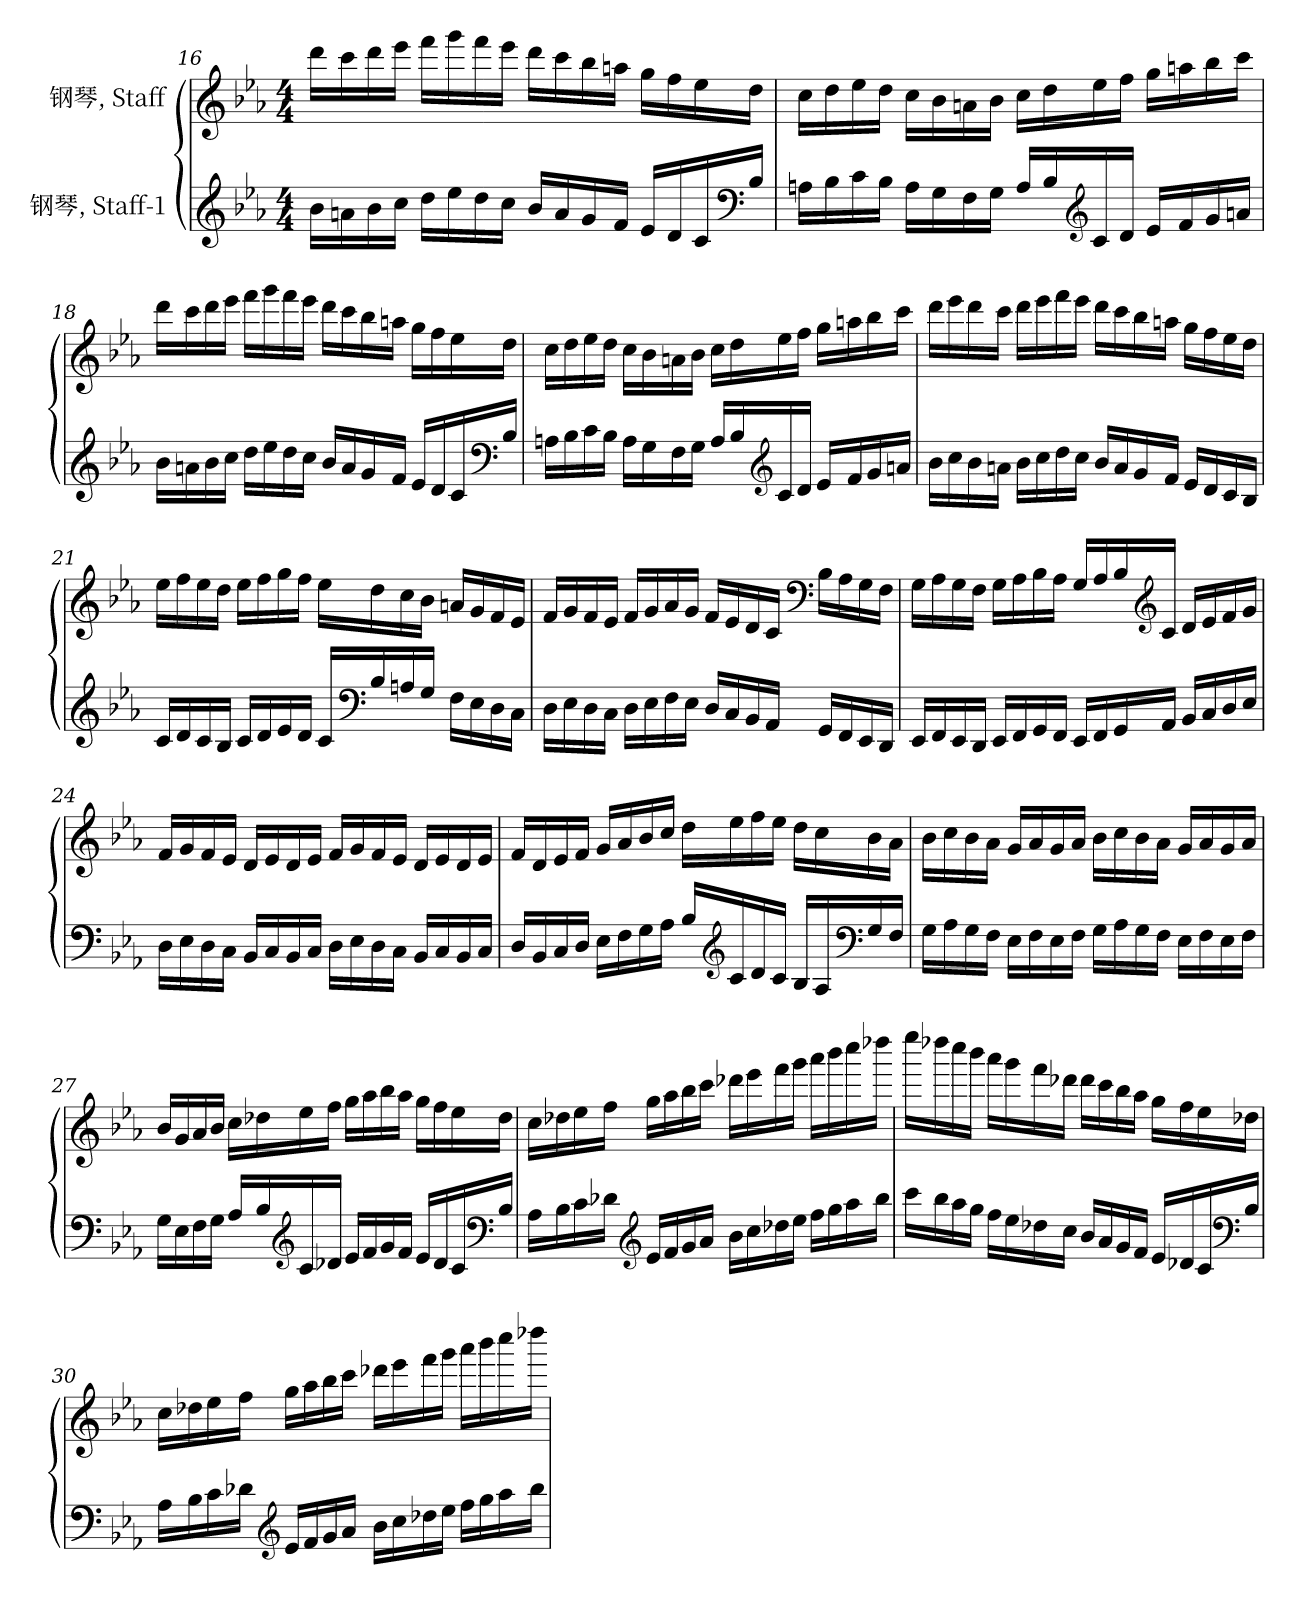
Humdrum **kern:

**kern	**kern
*part2	*part1
*staff2	*staff1
*I"钢琴, Staff-1	*I"钢琴, Staff
!!LO:LB:g=z
*clefG2	*clefG2
*k[b-e-a-]	*k[b-e-a-]
*M4/4	*M4/4
=16	=16
16b-\LL	16ddd\LL
16an\	16ccc\
16b-\	16ddd\
16cc\JJ	16eee-\JJ
16dd\LL	16fff\LL
16ee-\	16ggg\
16dd\	16fff\
16cc\JJ	16eee-\JJ
16b-/LL	16ddd\LL
16a/	16ccc\
16g/	16bb-\
16f/JJ	16aan\JJ
16e-/LL	16gg\LL
16d/	16ff\
16c/	16ee-\
*clefF4	*
16B-/JJ	16dd\JJ
=17	=17
16An\LL	16cc\LL
16B-\	16dd\
16c\	16ee-\
16B-\JJ	16dd\JJ
16A\LL	16cc\LL
16G\	16b-\
16F\	16an\
16G\JJ	16b-\JJ
16A/LL	16cc\LL
16B-/	16dd\
*clefG2	*
16c/	16ee-\
16d/JJ	16ff\JJ
16e-/LL	16gg\LL
16f/	16aan\
16g/	16bb-\
16an/JJ	16ccc\JJ
!!LO:LB:g=z
=18	=18
16b-\LL	16ddd\LL
16an\	16ccc\
16b-\	16ddd\
16cc\JJ	16eee-\JJ
16dd\LL	16fff\LL
16ee-\	16ggg\
16dd\	16fff\
16cc\JJ	16eee-\JJ
16b-/LL	16ddd\LL
16a/	16ccc\
16g/	16bb-\
16f/JJ	16aan\JJ
16e-/LL	16gg\LL
16d/	16ff\
16c/	16ee-\
*clefF4	*
16B-/JJ	16dd\JJ
=19	=19
16An\LL	16cc\LL
16B-\	16dd\
16c\	16ee-\
16B-\JJ	16dd\JJ
16A\LL	16cc\LL
16G\	16b-\
16F\	16an\
16G\JJ	16b-\JJ
16A/LL	16cc\LL
16B-/	16dd\
*clefG2	*
16c/	16ee-\
16d/JJ	16ff\JJ
16e-/LL	16gg\LL
16f/	16aan\
16g/	16bb-\
16an/JJ	16ccc\JJ
!!LO:PB:g=z
=20	=20
16b-\LL	16ddd\LL
16cc\	16eee-\
16b-\	16ddd\
16an\JJ	16ccc\JJ
16b-\LL	16ddd\LL
16cc\	16eee-\
16dd\	16fff\
16cc\JJ	16eee-\JJ
16b-/LL	16ddd\LL
16a/	16ccc\
16g/	16bb-\
16f/JJ	16aan\JJ
16e-/LL	16gg\LL
16d/	16ff\
16c/	16ee-\
16B-/JJ	16dd\JJ
=21	=21
16c/LL	16ee-\LL
16d/	16ff\
16c/	16ee-\
16B-/JJ	16dd\JJ
16c/LL	16ee-\LL
16d/	16ff\
16e-/	16gg\
16d/JJ	16ff\JJ
16c/LL	16ee-\LL
*clefF4	*
16B-/	16dd\
16An/	16cc\
16G/JJ	16b-\JJ
16F\LL	16an/LL
16E-\	16g/
16D\	16f/
16C\JJ	16e-/JJ
!!LO:LB:g=z
=22	=22
16D\LL	16f/LL
16E-\	16g/
16D\	16f/
16C\JJ	16e-/JJ
16D\LL	16f/LL
16E-\	16g/
16F\	16a-/
16E-\JJ	16g/JJ
16D/LL	16f/LL
16C/	16e-/
16BB-/	16d/
16AA-/JJ	16c/JJ
*	*clefF4
16GG/LL	16B-\LL
16FF/	16A-\
16EE-/	16G\
16DD/JJ	16F\JJ
=23	=23
16EE-/LL	16G\LL
16FF/	16A-\
16EE-/	16G\
16DD/JJ	16F\JJ
16EE-/LL	16G\LL
16FF/	16A-\
16GG/	16B-\
16FF/JJ	16A-\JJ
16EE-/LL	16G/LL
16FF/	16A-/
16GG/	16B-/
*	*clefG2
16AA-/JJ	16c/JJ
16BB-/LL	16d/LL
16C/	16e-/
16D/	16f/
16E-/JJ	16g/JJ
!!LO:LB:g=z
=24	=24
16D\LL	16f/LL
16E-\	16g/
16D\	16f/
16C\JJ	16e-/JJ
16BB-/LL	16d/LL
16C/	16e-/
16BB-/	16d/
16C/JJ	16e-/JJ
16D\LL	16f/LL
16E-\	16g/
16D\	16f/
16C\JJ	16e-/JJ
16BB-/LL	16d/LL
16C/	16e-/
16BB-/	16d/
16C/JJ	16e-/JJ
=25	=25
16D/LL	16f/LL
16BB-/	16d/
16C/	16e-/
16D/JJ	16f/JJ
16E-\LL	16g/LL
16F\	16a-/
16G\	16b-/
16A-\JJ	16cc/JJ
16B-/LL	16dd\LL
*clefG2	*
16c/	16ee-\
16d/	16ff\
16c/JJ	16ee-\JJ
16B-/LL	16dd\LL
16A-/	16cc\
*clefF4	*
16G/	16b-\
16F/JJ	16a-\JJ
!!LO:LB:g=z
=26	=26
16G\LL	16b-\LL
16A-\	16cc\
16G\	16b-\
16F\JJ	16a-\JJ
16E-\LL	16g/LL
16F\	16a-/
16E-\	16g/
16F\JJ	16a-/JJ
16G\LL	16b-\LL
16A-\	16cc\
16G\	16b-\
16F\JJ	16a-\JJ
16E-\LL	16g/LL
16F\	16a-/
16E-\	16g/
16F\JJ	16a-/JJ
=27	=27
16G\LL	16b-/LL
16E-\	16g/
16F\	16a-/
16G\JJ	16b-/JJ
16A-/LL	16cc\LL
16B-/	16dd-X\
*clefG2	*
16c/	16ee-\
16d-X/JJ	16ff\JJ
16e-/LL	16gg\LL
16f/	16aa-\
16g/	16bb-\
16f/JJ	16aa-\JJ
16e-/LL	16gg\LL
16d-/	16ff\
16c/	16ee-\
*clefF4	*
16B-/JJ	16dd-\JJ
!!LO:LB:g=z
=28	=28
16A-\LL	16cc\LL
16B-\	16dd-X\
16c\	16ee-\
16d-X\JJ	16ff\JJ
*clefG2	*
16e-/LL	16gg\LL
16f/	16aa-\
16g/	16bb-\
16a-/JJ	16ccc\JJ
16b-\LL	16ddd-X\LL
16cc\	16eee-\
16dd-X\	16fff\
16ee-\JJ	16ggg\JJ
16ff\LL	16aaa-\LL
16gg\	16bbb-\
16aa-\	16cccc\
16bb-\JJ	16dddd-X\JJ
!!LO:LB:g=z
=29	=29
16ccc\LL	16eeee-\LL
16bb-\	16dddd-X\
16aa-\	16cccc\
16gg\JJ	16bbb-\JJ
16ff\LL	16aaa-\LL
16ee-\	16ggg\
16dd-X\	16fff\
16cc\JJ	16ddd-X\JJ
16b-/LL	16ddd-\LL
16a-/	16ccc\
16g/	16bb-\
16f/JJ	16aa-\JJ
16e-/LL	16gg\LL
16d-X/	16ff\
16c/	16ee-\
*clefF4	*
16B-/JJ	16dd-X\JJ
!!LO:PB:g=z
=30	=30
16A-\LL	16cc\LL
16B-\	16dd-X\
16c\	16ee-\
16d-X\JJ	16ff\JJ
*clefG2	*
16e-/LL	16gg\LL
16f/	16aa-\
16g/	16bb-\
16a-/JJ	16ccc\JJ
16b-\LL	16ddd-X\LL
16cc\	16eee-\
16dd-X\	16fff\
16ee-\JJ	16ggg\JJ
16ff\LL	16aaa-\LL
16gg\	16bbb-\
16aa-\	16cccc\
16bb-\JJ	16dddd-X\JJ
=	=
*-	*-
